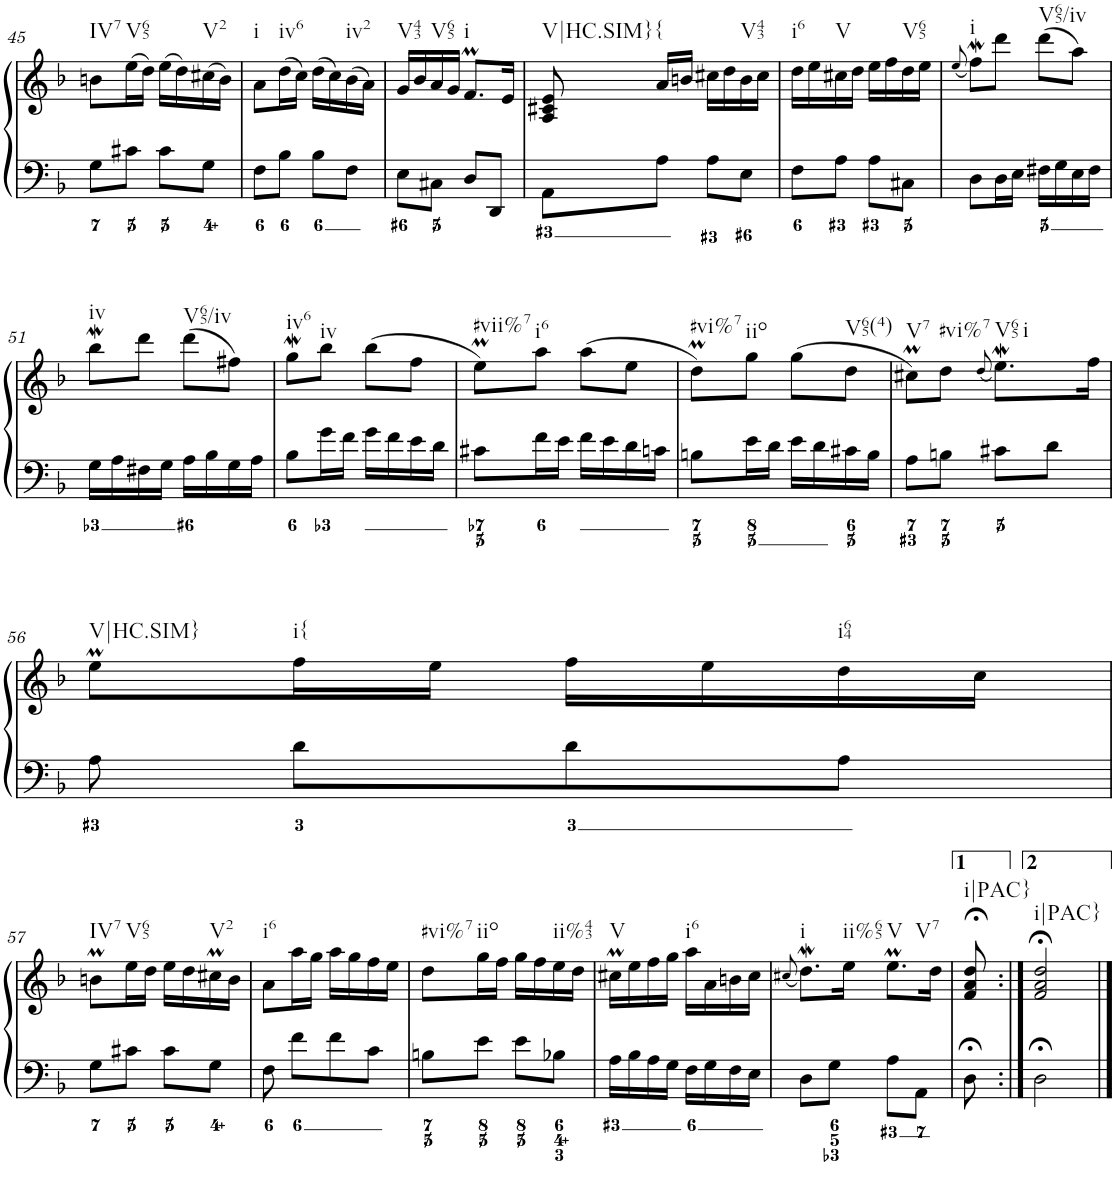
**kern	**kern
*part1	*part1
*staff2	*staff1
*I"Clavecin	*
!!LO:PB:g=z
*clefF4	*clefG2
*k[b-]	*k[b-]
*d:	*d:
*M2/4	*M2/4
=45	=45
!	!LO:TX:b:t=IV7
8G\L	8bn\L
!	!LO:TX:b:t=V65
8c#X\J	(>16ee\L
.	16dd\JJ)
8c#\L	(>16ee\LL
.	16dd\)
!	!LO:TX:b:t=V2
8G\J	(>16cc#X\
.	16b\JJ)
=46	=46
!	!LO:TX:b:t=i
8F\L	8a\L
!	!LO:TX:b:t=iv6
8B-\J	(>16dd\L
.	16cc\JJ)
8B-\L	(>16dd\LL
.	16cc\)
!	!LO:TX:b:t=iv2
8F\J	(>16b-\
.	16a\JJ)
=47	=47
!	!LO:TX:b:t=V43
8E\L	16g/LL
.	16b-/
!	!LO:TX:b:t=V65
8C#X\J	16a/
.	16g/JJ
!	!LO:TX:b:t=i
8D/L	8.fM/L
8DD/J	.
.	16e/Jk
=48	=48
!	!LO:TX:b:t=V|HC.SIM}
8AA\L	8A/ 8c#X/ 8e/
!	!LO:TX:b:t={
8A\J	16a/LL
.	16bn/JJ
8A\L	16cc#X\LL
.	16dd\
!	!LO:TX:b:t=V43
8E\J	16b\
.	16cc#\JJ
=49	=49
!	!LO:TX:b:t=i6
8F\L	16dd\LL
.	16ee\
!	!LO:TX:b:t=V
8A\J	16cc#X\
.	16dd\JJ
8A\L	16ee\LL
.	16ff\
!	!LO:TX:b:t=V65
8C#X\J	16dd\
.	16ee\JJ
=50	=50
.	(<8qee/
!	!LO:TX:b:t=i
8D\L	8ffw\L)
16D\L	8ddd\J
16E\JJ	.
!	!LO:TX:b:t=V65/iv
16F#X\LL	(>8ddd\L
16G\	.
16E\	8aa\J)
16F#\JJ	.
!!LO:LB:g=z
=51	=51
!	!LO:TX:b:t=iv
16G\LL	8bb-w\L
16A\	.
16F#X\	8ddd\J
16G\JJ	.
!	!LO:TX:b:t=V65/iv
16A\LL	(>8ddd\L
16B-\	.
16G\	8ff#X\J)
16A\JJ	.
=52	=52
!	!LO:TX:b:t=iv6
8B-\L	8ggW\L
!	!LO:TX:b:t=iv
16g\L	8bb-\J
16f\JJ	.
16g\LL	(>8bb-\L
16f\	.
16e\	8ff\J
16d\JJ	.
=53	=53
!	!LO:TX:b:t=#vii%7
8c#X\L	8eem\L)
!	!LO:TX:b:t=i6
16f\L	8aa\J
16e\JJ	.
16f\LL	(>8aa\L
16e\	.
16d\	8ee\J
16cn\JJ	.
=54	=54
!	!LO:TX:b:t=#vi%7
8Bn\L	8ddM\L)
!	!LO:TX:b:t=iio
16e\L	8gg\J
16d\JJ	.
16e\LL	(>8gg\L
16d\	.
!	!LO:TX:b:t=V65(4)
16c#X\	8dd\J
16B\JJ	.
=55	=55
!	!LO:TX:b:t=V7
8A\L	8cc#Xm\L)
!	!LO:TX:b:t=#vi%7
8Bn\J	8dd\J
.	(<8qdd/
!	!LO:TX:b:t=V65
8c#X\L	8.eeW\L)
8d\J	.
!	!LO:TX:b:t=i
.	16ff\Jk
!!LO:LB:g=z
=56	=56
!	!LO:TX:b:t=V|HC.SIM}
8A\	8eem\L
!	!LO:TX:b:t=i{
8d\L	16ff\L
.	16ee\JJ
8d\	16ff\LL
.	16ee\
!	!LO:TX:b:t=i64
8A\J	16dd\
.	16cc\JJ
!!LO:LB:g=z
=57	=57
!	!LO:TX:b:t=IV7
8G\L	8bnm\L
!	!LO:TX:b:t=V65
8c#X\J	16ee\L
.	16dd\JJ
8c#\L	16ee\LL
.	16dd\
!	!LO:TX:b:t=V2
8G\J	16cc#Xm\
.	16b\JJ
=58	=58
!	!LO:TX:b:t=i6
8F\	8a\L
8f\L	16aa\L
.	16gg\JJ
8f\	16aa\LL
.	16gg\
8c\J	16ff\
.	16ee\JJ
=59	=59
!	!LO:TX:b:t=#vi%7
8Bn\L	8dd\L
!	!LO:TX:b:t=iio
8e\J	16gg\L
.	16ff\JJ
8e\L	16gg\LL
.	16ff\
!	!LO:TX:b:t=ii%43
8B-X\J	16ee\
.	16dd\JJ
=60	=60
!	!LO:TX:b:t=V
16A\LL	16cc#Xm\LL
16B-\	16ee\
16A\	16ff\
16G\JJ	16gg\JJ
!	!LO:TX:b:t=i6
16F\LL	16aa\LL
16G\	16a\
16F\	16bn\
16E\JJ	16cc#\JJ
=61	=61
.	(<8qcc#X/
!	!LO:TX:b:t=i
8D\L	8.ddW\L)
8G\J	.
!	!LO:TX:b:t=ii%65
.	16ee\Jk
!	!LO:TX:b:t=V
8A\L	8.eem\L
8AA\J	.
!	!LO:TX:b:t=V7
.	16dd\Jk
=62	=62
!	!LO:TX:b:t=i|PAC}
8D;<\	8f/;< 8a/;< 8dd/;<
=62X2:|!	=62X2:|!
!	!LO:TX:b:t=i|PAC}
2D;<\	2f/;< 2a/;< 2dd/;<
==	==
*-	*-
